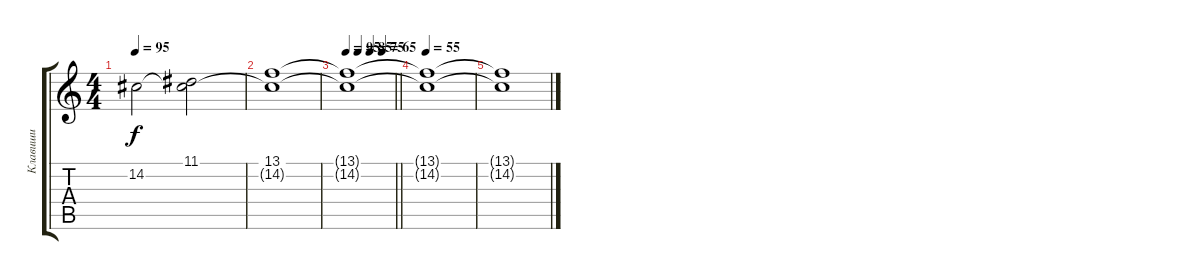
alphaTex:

\track ("Клавиши" "Клавиши") {instrument rockorgan}
\staff {score tabs}
\tuning (E4 B3 G3 D3 A2 E2) {hide}
\ts (4 4)
\tempo 95
\clef g2
\ks c
14.2{t}.2{dy f} (11.1 14.2{t}).2 |
(13.1 14.2{t}).1 |
\tempo 90
\tempo (85 0.25)
\tempo (75 0.5)
\tempo (65 0.75)
\tempo 95
\barLineRight lightlight
(13.1{t} 14.2{t}).1 |
\tempo 55
(13.1{t} 14.2{t}).1 |
(13.1{t} 14.2{t}).1
